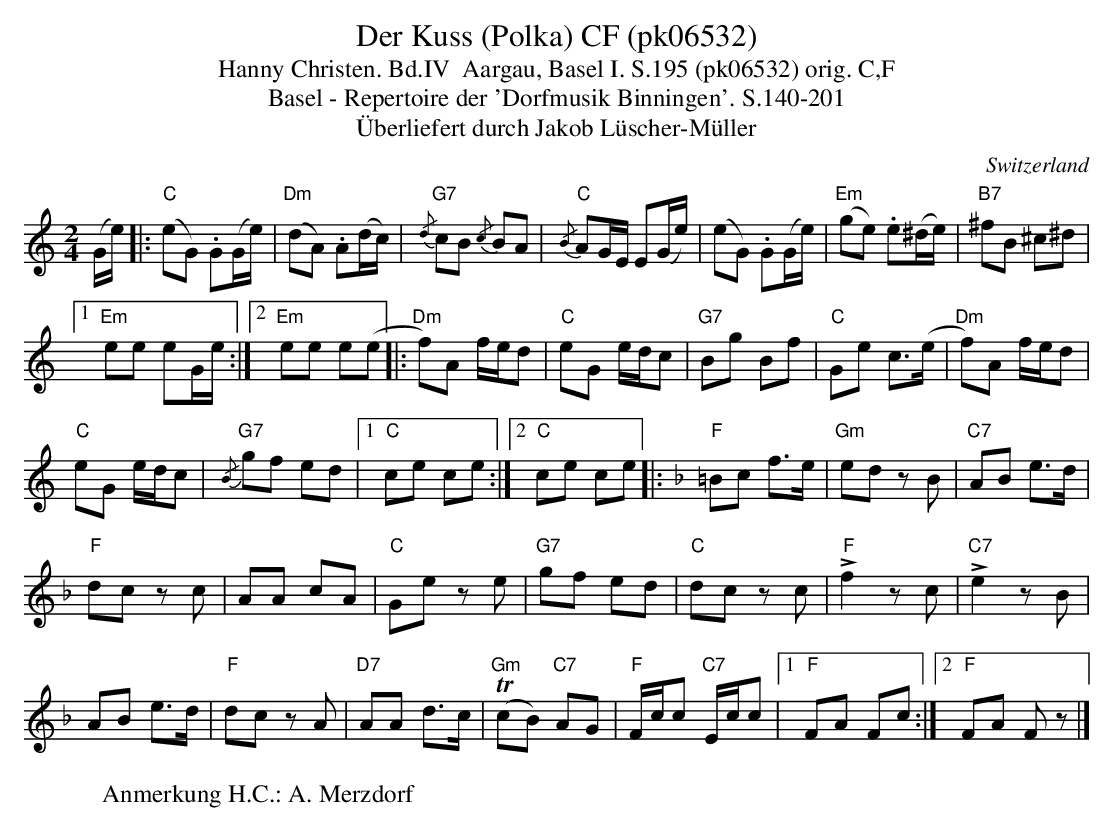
X:1
T:Der Kuss (Polka) CF (pk06532)
T:Hanny Christen. Bd.IV  Aargau, Basel I. S.195 (pk06532) orig. C,F
T: Basel - Repertoire der 'Dorfmusik Binningen'. S.140-201
T:Überliefert durch Jakob Lüscher-Müller
M:2/4
L:1/8
O:Switzerland
K:C major
(G/e/) |: ("C"eG) .G(G/e/) | ("Dm"dA) .A(d/c/) | {/d}"G7"cB {/c}BA | {/B}"C"AG/E/ E(G/e/) | (eG) .G(G/e/)  | ("Em"ge) .e(^d/e/) | "B7"^fB ^c^d |1
"Em"ee eG/e/ :|2 "Em"ee e(e |: "Dm"f)A f/e/d | "C"eG e/d/c | "G7"Bg Bf | "C"Ge c>(e | "Dm"f)A f/e/d |
"C"eG e/d/c | {/B}"G7"gf ed |1 "C"ce ce :|2 "C"ce ce |: [K:F] "F"=Bc f>e | "Gm"ed zB | "C7"AB e>d |
"F"dc zc | AA cA | "C"Ge ze | "G7"gf ed | "C"dc zc | !>!"F"f2zc | !>!"C7"e2zB |
AB e>d | "F"dc zA | "D7"AA d>c | T("Gm"cB) "C7"AG | "F"F/c/c "C7"E/c/c |1 "F"FA Fc :|2 "F"FA Fz |]
W: Anmerkung H.C.: A. Merzdorf
